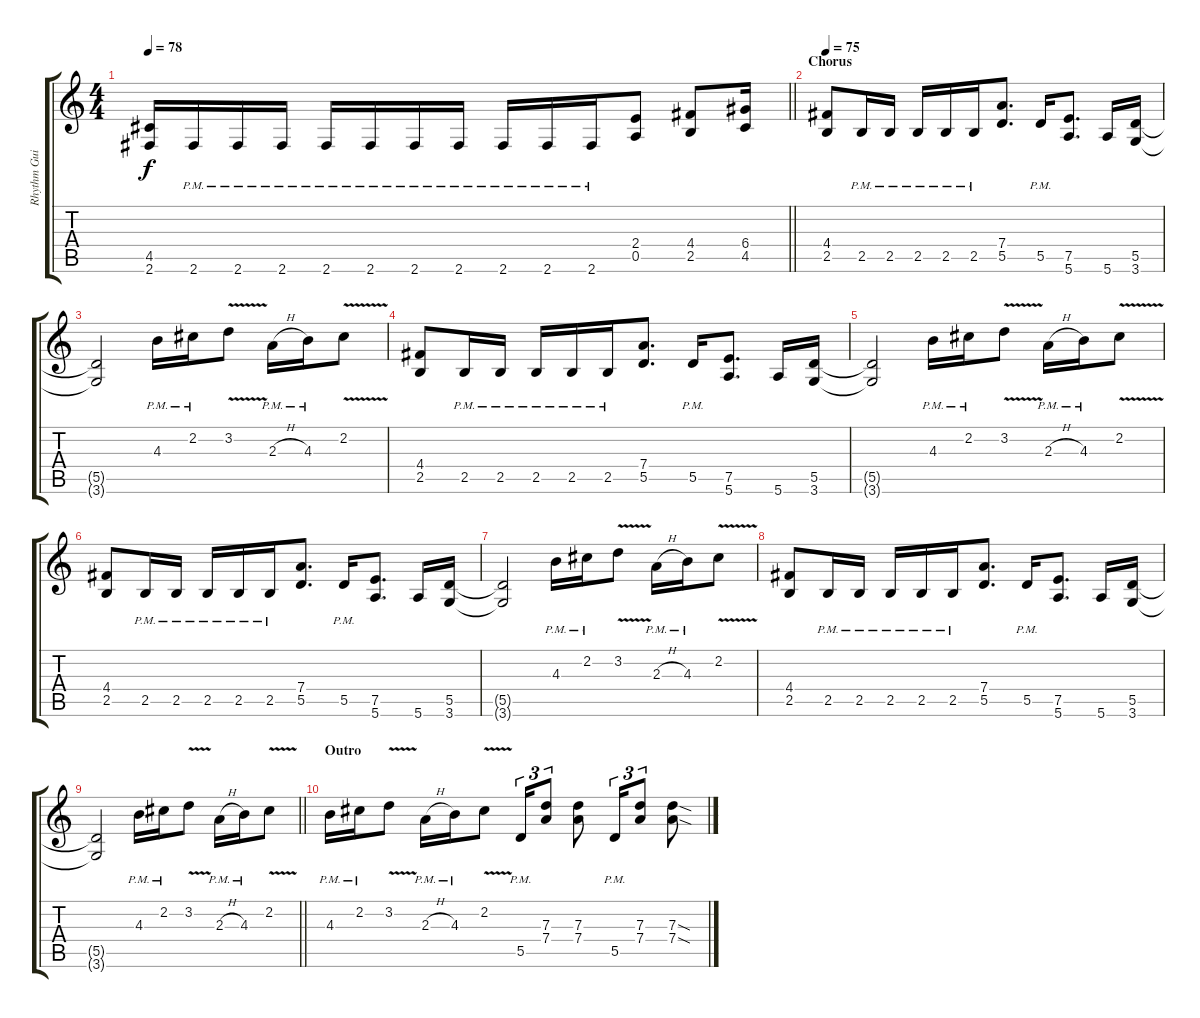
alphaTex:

\track ("Rhythm Guitar" "Rhythm Gui") {instrument distortionguitar}
\staff {score tabs}
\tuning (E4 B3 G3 D3 A2 E2) {hide}
\ts (4 4)
\tempo 78
\clef g2
\barLineRight lightlight
\ks c
(4.5 2.6).16{dy f} 2.6{pm}.16 2.6{pm}.16 2.6{pm}.16 2.6{pm}.16 2.6{pm}.16 2.6{pm}.16 2.6{pm}.16 2.6{pm}.16 2.6{pm}.16 2.6{pm}.16 (2.4 0.5).8 (4.4 2.5).8 (6.4 4.5).16 |
\section ("" "Chorus")
\tempo 75
(4.4 2.5).8 2.5{pm}.16 2.5{pm}.16 2.5{pm}.16 2.5{pm}.16 2.5{pm}.16 (7.4 5.5).8{d} 5.5{pm}.16 (7.5 5.6).8{d} 5.6.16 (5.5 3.6).16 |
(5.5{t} 3.6{t}).2 4.3{pm}.16 2.2{pm}.16 3.2{v}.8 2.3{h pm}.16 4.3{pm}.16 2.2{v}.8 |
(4.4 2.5).8 2.5{pm}.16 2.5{pm}.16 2.5{pm}.16 2.5{pm}.16 2.5{pm}.16 (7.4 5.5).8{d} 5.5{pm}.16 (7.5 5.6).8{d} 5.6.16 (5.5 3.6).16 |
(5.5{t} 3.6{t}).2 4.3{pm}.16 2.2{pm}.16 3.2{v}.8 2.3{h pm}.16 4.3{pm}.16 2.2{v}.8 |
(4.4 2.5).8 2.5{pm}.16 2.5{pm}.16 2.5{pm}.16 2.5{pm}.16 2.5{pm}.16 (7.4 5.5).8{d} 5.5{pm}.16 (7.5 5.6).8{d} 5.6.16 (5.5 3.6).16 |
(5.5{t} 3.6{t}).2 4.3{pm}.16 2.2{pm}.16 3.2{v}.8 2.3{h pm}.16 4.3{pm}.16 2.2{v}.8 |
(4.4 2.5).8 2.5{pm}.16 2.5{pm}.16 2.5{pm}.16 2.5{pm}.16 2.5{pm}.16 (7.4 5.5).8{d} 5.5{pm}.16 (7.5 5.6).8{d} 5.6.16 (5.5 3.6).16 |
\barLineRight lightlight
(5.5{t} 3.6{t}).2 4.3{pm}.16 2.2{pm}.16 3.2{v}.8 2.3{h pm}.16 4.3{pm}.16 2.2{v}.8 |
\section ("" "Outro")
4.3{pm}.16 2.2{pm}.16 3.2{v}.8 2.3{h pm}.16 4.3{pm}.16 2.2{v}.8 5.5{pm}.16{tu (3 2)} (7.3 7.4).8{tu (3 2)} (7.3 7.4).8 5.5{pm}.16{tu (3 2)} (7.3 7.4).8{tu (3 2)} (7.3{sod} 7.4{sod}).8
